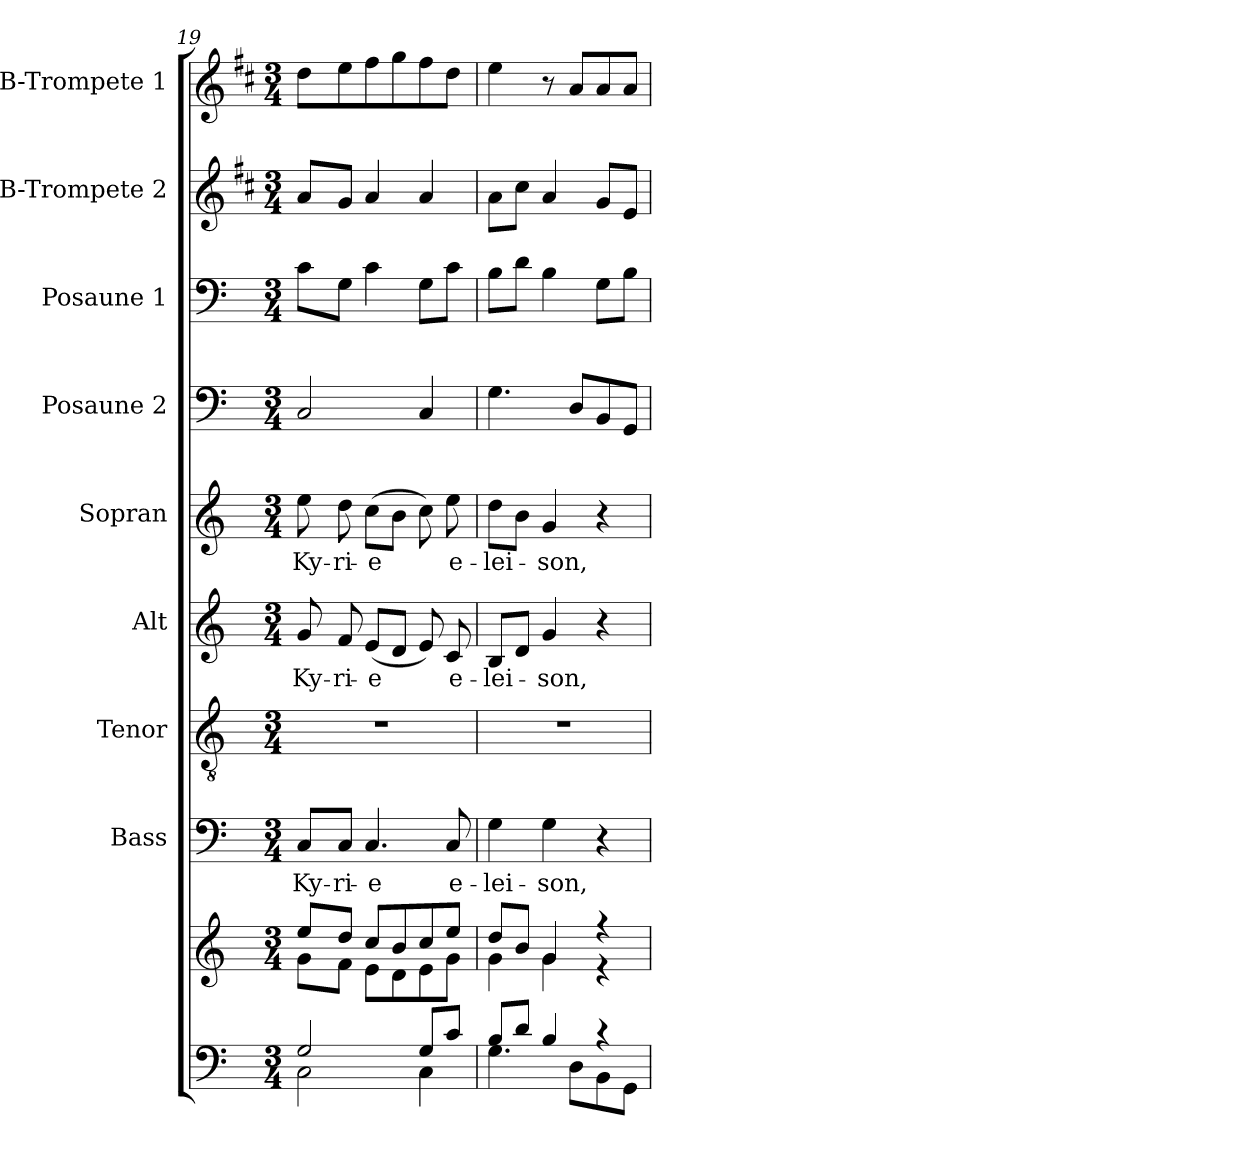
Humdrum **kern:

**kern	**kern	**kern	**text	**kern	**kern	**text	**kern	**text	**kern	**kern	**kern	**kern
*part9	*part9	*part8	*part8	*part7	*part6	*part6	*part5	*part5	*part4	*part3	*part2	*part1
*staff10	*staff9	*staff8	*staff8	*staff7	*staff6	*staff6	*staff5	*staff5	*staff4	*staff3	*staff2	*staff1
*	*	*I"Bass	*	*I"Tenor	*I"Alt	*	*I"Sopran	*	*I"Posaune 2	*I"Posaune 1	*I"B-Trompete 2	*I"B-Trompete 1
*	*	*I'B.	*	*I'T.	*I'A.	*	*I'S.	*	*I'Pos. 2	*I'Pos. 1	*I'B Trp. 2	*I'B Trp. 1
*clefF4	*clefG2	*clefF4	*	*clefGv2	*clefG2	*	*clefG2	*	*clefF4	*clefF4	*clefG2	*clefG2
*	*	*	*	*	*	*	*	*	*	*	*ITrd1c2	*ITrd1c2
*k[]	*k[]	*k[]	*	*k[]	*k[]	*	*k[]	*	*k[]	*k[]	*k[]	*k[]
*C:	*C:	*C:	*	*C:	*C:	*	*C:	*	*C:	*C:	*C:	*C:
*M3/4	*M3/4	*M3/4	*	*M3/4	*M3/4	*	*M3/4	*	*M3/4	*M3/4	*M3/4	*M3/4
=19	=19	=19	=19	=19	=19	=19	=19	=19	=19	=19	=19	=19
*^	*^	*	*	*	*	*	*	*	*	*	*	*
!	!	!	!	!	!LO:LY:b	!	!	!LO:LY:b	!	!LO:LY:b	!	!	!	!
2G/	2C\	8ee/L	8g\L	8C/L	Ky-	2.r	8g/	Ky-	8ee\	Ky-	2C/	8c\L	8g/L	8cc\L
!	!	!	!	!	!LO:LY:b	!	!	!LO:LY:b	!	!LO:LY:b	!	!	!	!
.	.	8dd/J	8f\J	8C/J	-ri-	.	8f/	-ri-	8dd\	-ri-	.	8G\J	8f/J	8dd\
!	!	!	!	!	!LO:LY:b	!	!	!LO:LY:b	!	!LO:LY:b	!	!	!	!
.	.	8cc/L	8e\L	4.C/	-e	.	(<8e/L	-e	(>8cc\L	-e	.	4c\	4g/	8ee\
.	.	8b/	8d\	.	.	.	8d/J	.	8b\J	.	.	.	.	8ff\
8G/L	4C\	8cc/	8e\	.	.	.	8e/)	.	8cc\)	.	4C/	8G\L	4g/	8ee\
!	!	!	!	!	!LO:LY:b	!	!	!LO:LY:b	!	!LO:LY:b	!	!	!	!
8c/J	.	8ee/J	8g\J	8C/	e-	.	8c/	e-	8ee\	e-	.	8c\J	.	8cc\J
!!LO:PB:g=z
=20	=20	=20	=20	=20	=20	=20	=20	=20	=20	=20	=20	=20	=20	=20
!	!	!	!	!	!LO:LY:b	!	!	!LO:LY:b	!	!LO:LY:b	!	!	!	!
8B/L	4.G\	8dd/L	4g\	4G\	-lei-	2.r	8B/L	-lei-	8dd\L	-lei-	4.G\	8B\L	8g\L	4dd\
8d/J	.	8b/J	.	.	.	.	8d/J	.	8b\J	.	.	8d\J	8b\J	.
!	!	!	!	!	!LO:LY:b	!	!	!LO:LY:b	!	!LO:LY:b	!	!	!	!
4B/	.	4g/	4g\	4G\	-son,	.	4g/	-son,	4g/	-son,	.	4B\	4g/	8r
.	8D\L	.	.	.	.	.	.	.	.	.	8D/L	.	.	8g/L
4rc	8BB\	4r	4r	4r	.	.	4r	.	4r	.	8BB/	8G\L	8f/L	8g/
.	8GG\J	.	.	.	.	.	.	.	.	.	8GG/J	8B\J	8d/J	8g/J
*v	*v	*	*	*	*	*	*	*	*	*	*	*	*	*
*	*v	*v	*	*	*	*	*	*	*	*	*	*	*
=	=	=	=	=	=	=	=	=	=	=	=	=
*-	*-	*-	*-	*-	*-	*-	*-	*-	*-	*-	*-	*-
